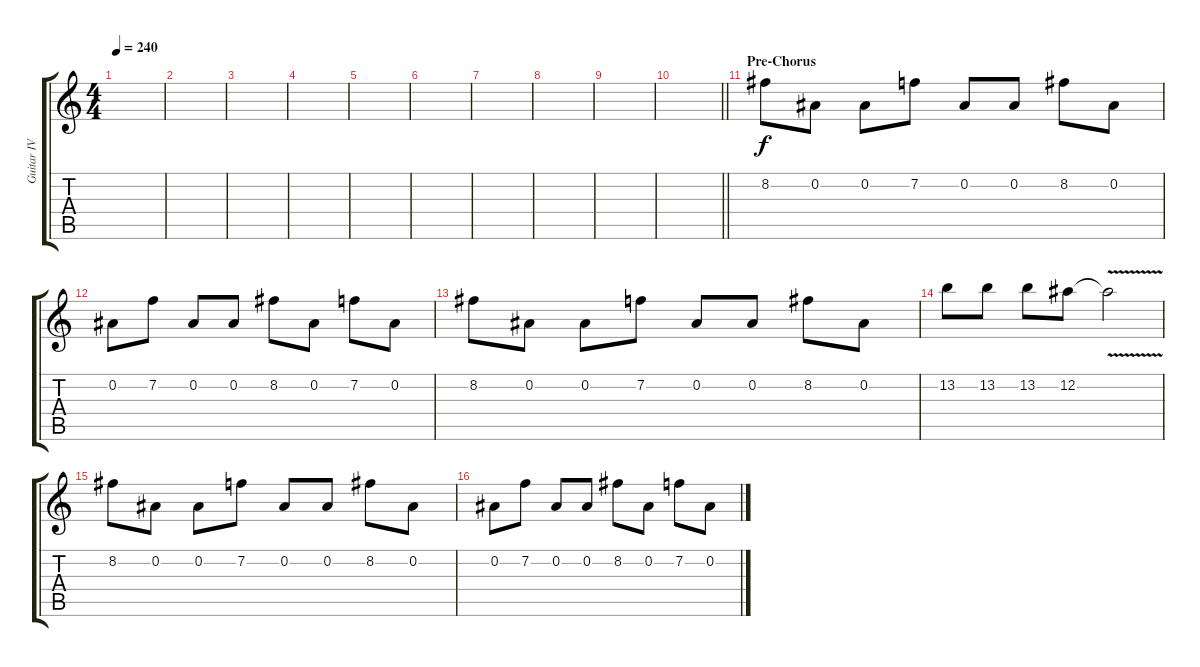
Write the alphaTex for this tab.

\track ("Guitar IV" "Guitar IV") {instrument distortionguitar}
\staff {score tabs}
\tuning (Eb4 Bb3 Gb3 Db3 Ab2 Eb2) {hide}
\ts (4 4)
\tempo 240
\clef g2
\ks c
|
|
|
|
|
|
|
|
|
\barLineRight lightlight
|
\section ("" "Pre-Chorus")
8.2.8 0.2.8 0.2.8 7.2.8 0.2.8 0.2.8 8.2.8 0.2.8 |
0.2.8 7.2.8 0.2.8 0.2.8 8.2.8 0.2.8 7.2.8 0.2.8 |
8.2.8 0.2.8 0.2.8 7.2.8 0.2.8 0.2.8 8.2.8 0.2.8 |
13.2.8 13.2.8 13.2.8 12.2.8 12.2{v t}.2 |
8.2.8 0.2.8 0.2.8 7.2.8 0.2.8 0.2.8 8.2.8 0.2.8 |
0.2.8 7.2.8 0.2.8 0.2.8 8.2.8 0.2.8 7.2.8 0.2.8
